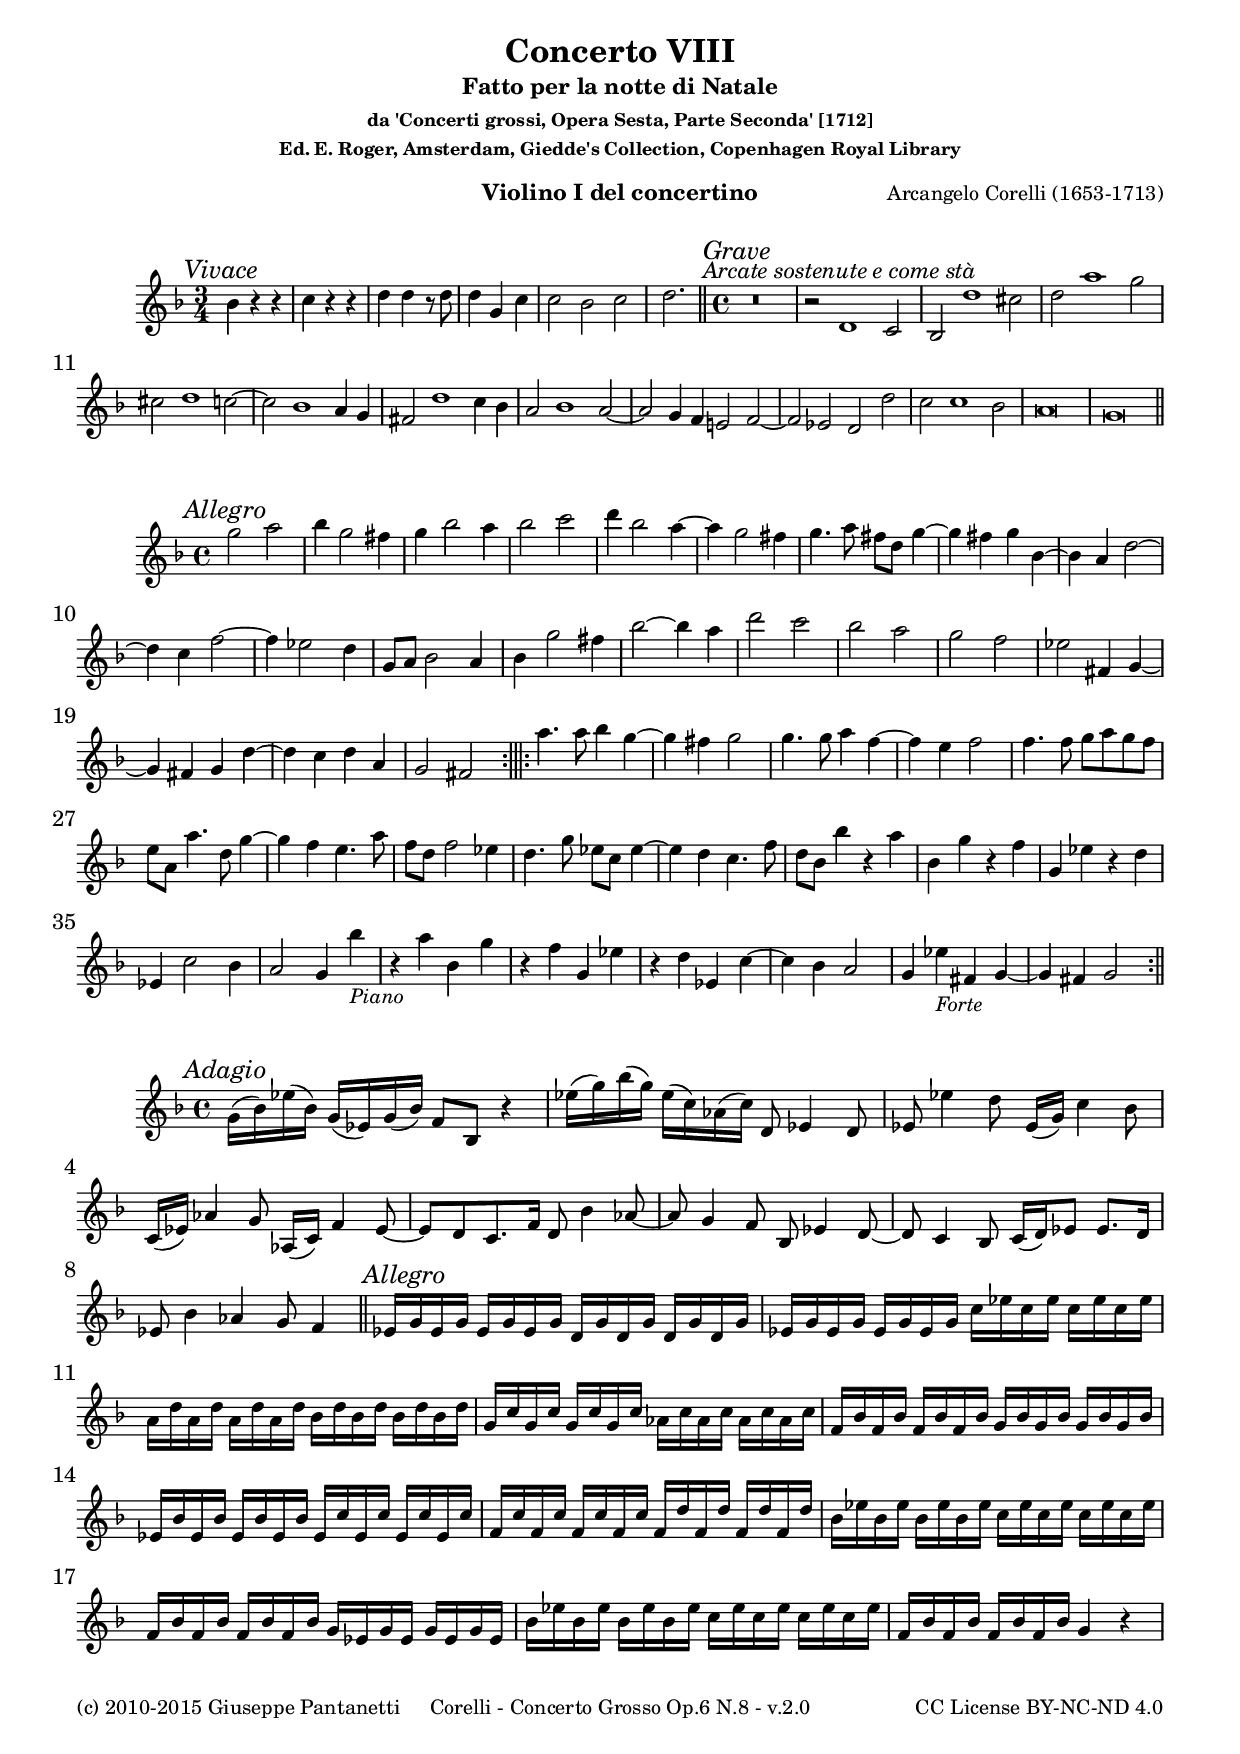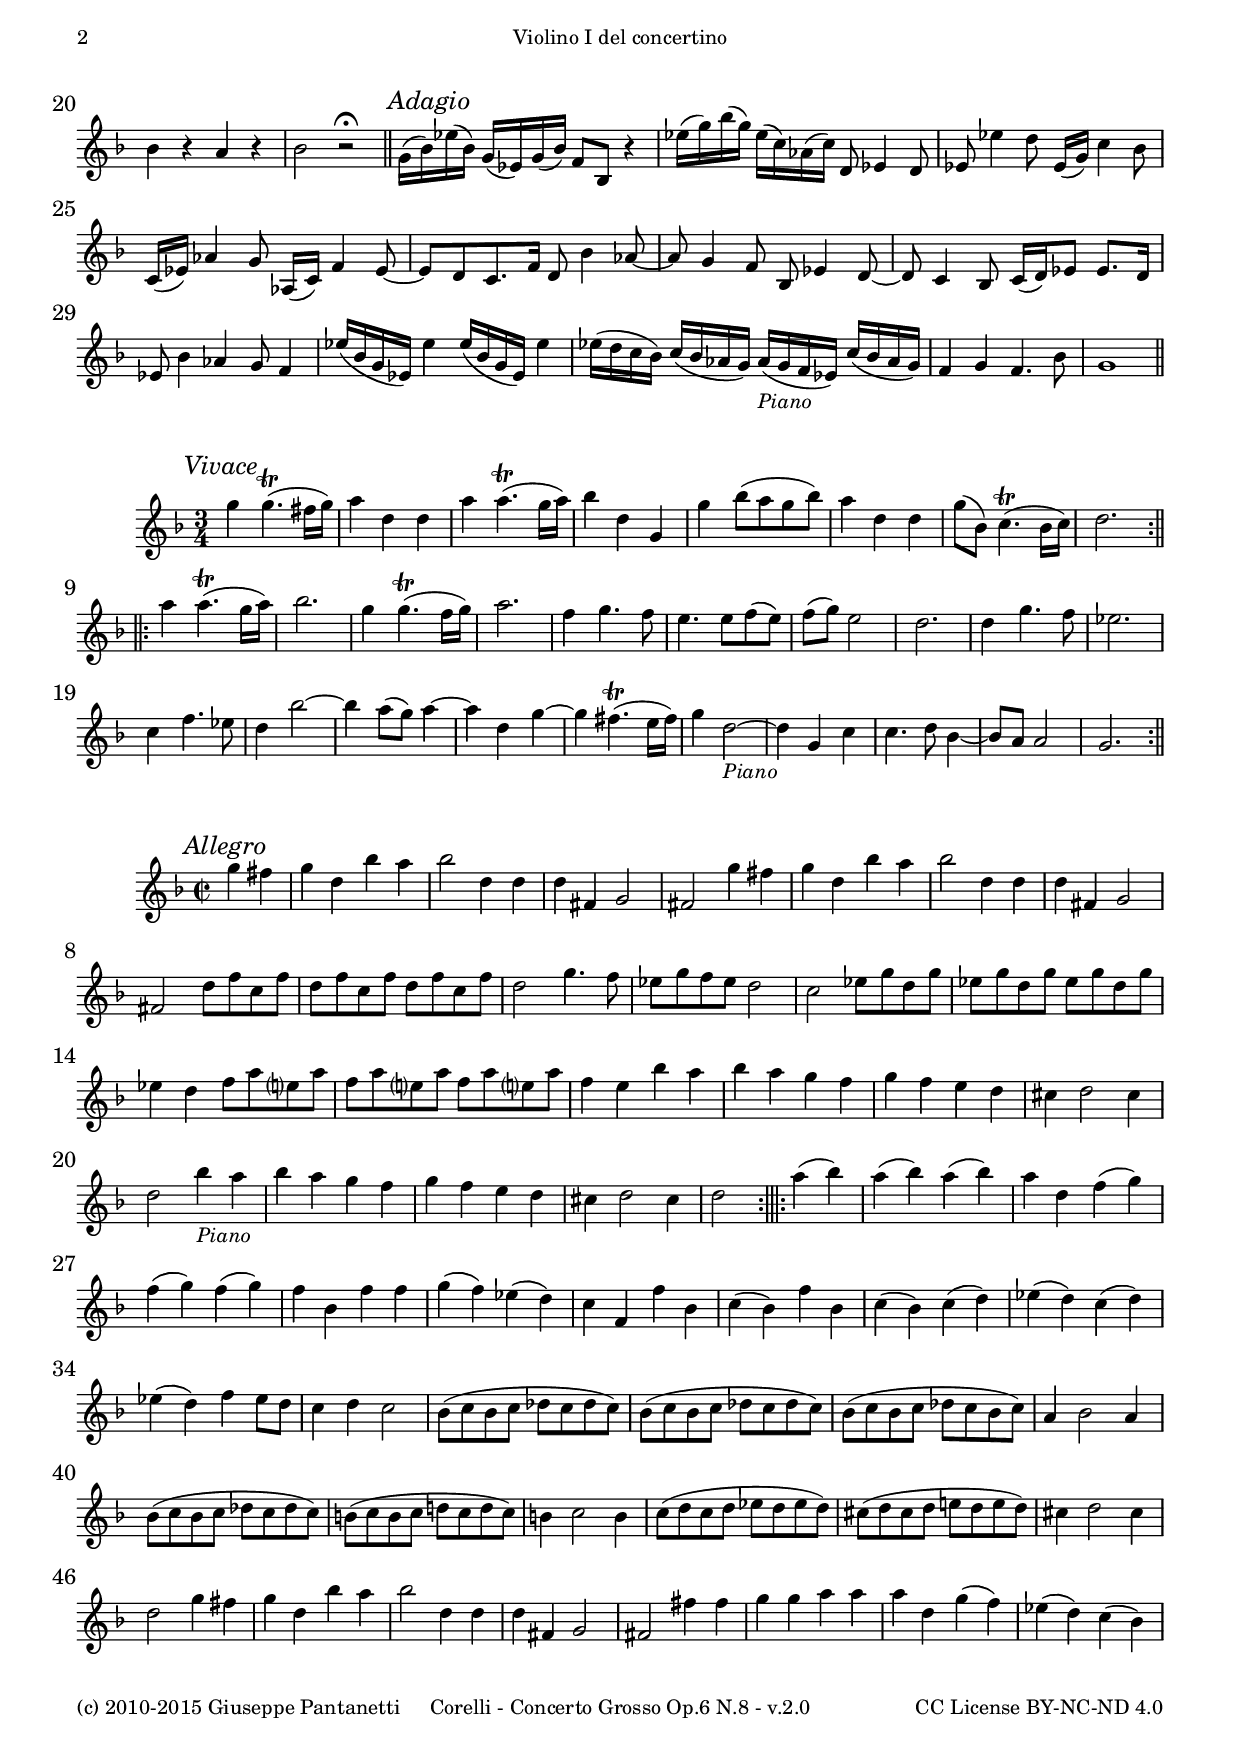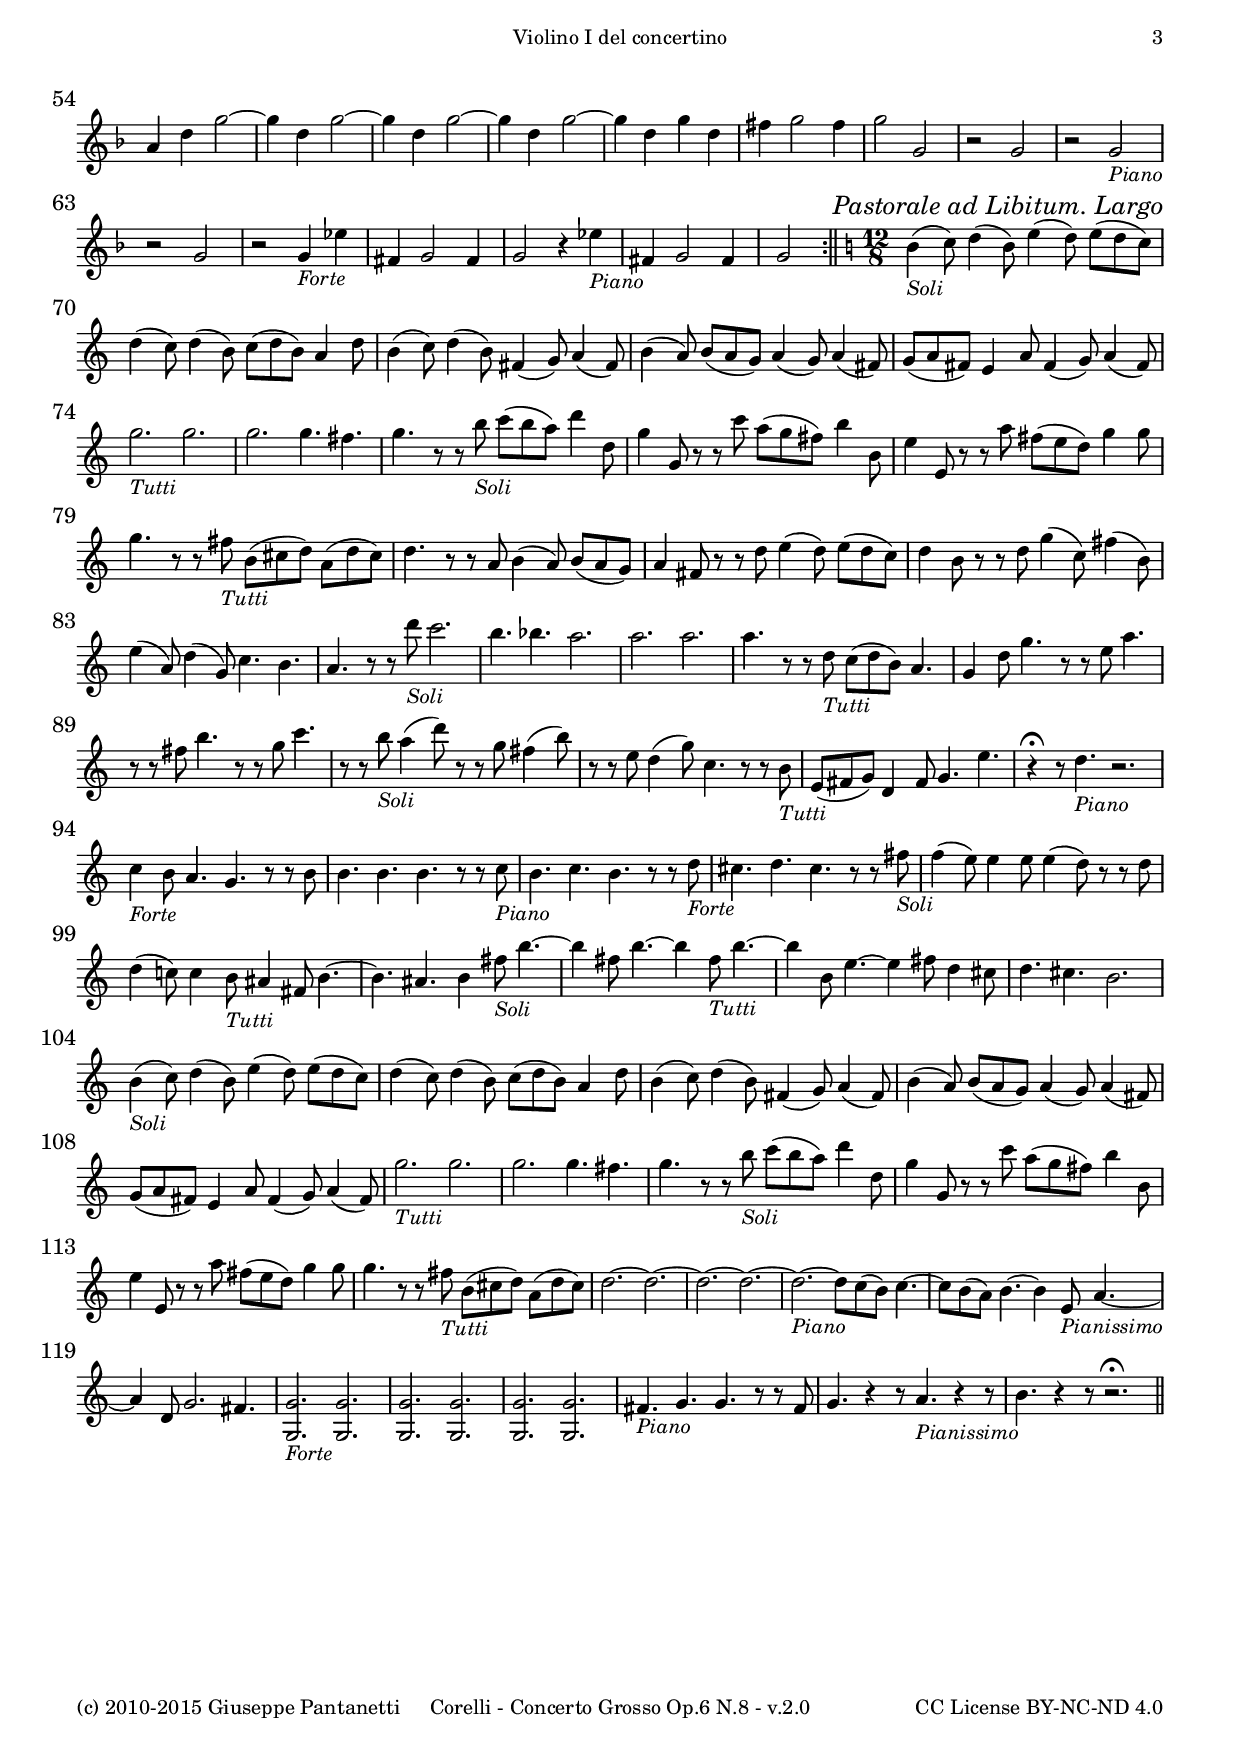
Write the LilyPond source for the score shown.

\include "corelli-op6n8_header.ly"
\include "corelli-op6n8_utilities.ly"
#(set-global-staff-size 17.6)

\paper  {
	auto-first-page-number = ##t
}

\layout {
	\context { \Score skipBars = ##t }
}

vlIvivace = \relative c'' { 
	\global
	\time 3/4
	\key d \minor
	\clef treble

	bes4 r r |
	c r r |
	d d r8 d |
	d4 g, c |
	\set Score.measureLength = #(ly:make-moment 6 4)
	c2 bes c |
	\set Score.measureLength = #(ly:make-moment 3 4)
	d2. | \bar "||"
}

vlIgrave = \relative c' { 
	\global
	\clef treble
	\time 4/4
	\set Score.measureLength = #(ly:make-moment 4 2)

	r\breve |
	r2 d1 c2 |
	bes2 d'1 cis2 |
	d a'1 g2 |
	cis, d1 c2~ |
	c bes1 a4 g |
	fis2 d'1 c4 bes | 
	a2 bes1 a2~ |
	a g4 f e!2 f~ |
	f ees d d' |
	c c1 bes2 |
	a\breve |
	g\breve | \bar "|."
}

vlIallegro = \relative c'' { 
	\global
	\clef treble
	\key d \minor
	\time 4/4
	\set Score.measureLength = #(ly:make-moment 4 4)
	
	g'2 a |
	bes4 g2 fis4 |
	g bes2 a4 |
	bes2 c |
	d4 bes2 a4~ |

	a g2 fis4 |
	g4. a8 fis d g4~ |
	g fis g bes,~ |
	bes a d2~ |
	d4 c f2~ |
	f4 ees2 d4 |
	g,8 a bes2 a4 |
	bes g'2 fis4 |
	bes2~ bes4 a |
	
	d2 c |
	bes a |
	g f |
	ees fis,4 g~ |
	g fis g d'~ |
	d c d a |
	g2 fis \bar ":|.|:"
	a'4. a8 bes4 g~ |
	g fis g2 |
	g4. g8 a4 f~ |
	
	f e f2 |
	f4. f8 g a g f |
	e a, a'4. d,8 g4~ |
	g f e4. a8 |
	f d f2 ees4 |
	d4. g8 ees c ees4~ |
	ees d c4. f8 |
	
	d bes bes'4 r a |
	bes, g' r f |
	g, ees' r d |
	ees, c'2 bes4 |
	a2 g4 bes'_\piano |
	r a bes, g' |
	r f g, ees' |
	r d ees, c'~ |
	c bes a2 |
	
	g4 ees'_\forte fis, g~ |
	g fis g2 \bar ":|"
}

vlIadagio = \relative c'' { 
	\global

	g16( bes) ees( bes) g( ees) g( bes) f8 bes, r4 |
	ees'16( g) bes( g) ees( c) aes( c) d,8 ees4 d8 |

	ees8 ees'4 d8 ees,16( g) c4 bes8 |
	c,16( ees) aes4 g8 aes,16( c) f4 ees8~ |
	ees8[ d8 c8. f16] d8 bes'4 aes8~ |
	aes8 g4 f8 bes, ees4 d8~ |
	d8 c4 bes8 c16( d) ees8 ees8. d16 |
	ees8 bes'4 aes g8 f4 |
}

vlIallegroII = \relative c' { 
	\global

	<< {\repeat unfold 4 { ees16 g }} {\tupla} >> << {\repeat unfold 4 { d16 g }} {\tupla} >>|
	<< {\repeat unfold 4 { ees16 g }} {\tupla} >> << {\repeat unfold 4 { c ees }} {\tupla} >> |

	<< {a, d \repeat unfold 3 { a d }} {\tupla} >> << {\repeat unfold 4 { bes d }} {\tupla} >> |
	<< {g, c \repeat unfold 3 { g c }} {\tupla} >> << {\repeat unfold 4 { aes c }} {\tupla} >> |
	<< {f, bes \repeat unfold 3 { f bes }} {\tupla} >> << {\repeat unfold 4 { g bes }} {\tupla} >> |

	<< {\repeat unfold 4 { ees, bes' }} {\tupla} >> << {\repeat unfold 4 { ees, c' }} {\tupla} >> |
	<< {\repeat unfold 4 { f, c' }} {\tupla} >> << {\repeat unfold 4 { f, d' }} {\tupla} >> |
	<< {\repeat unfold 4 { bes ees }} {\tupla} >> << {\repeat unfold 4 { c ees }} {\tupla} >> |
		
	<< {f, bes \repeat unfold 3 { f bes }} {\tupla} >> << {\repeat unfold 4 { g ees }} {\tupla} >> |
	<< {bes' ees \repeat unfold 3 { bes ees }} {\tupla} >> << {\repeat unfold 4 { c ees }} {\tupla} >> |
	<< {f, bes \repeat unfold 3 { f bes }} {\tupla} >> g4 r |

	bes r a r |
	bes2 r\fermata | \bar "||"
}

vlIadagioII = {
	\vlIadagio 
	\relative c'' { \repeat unfold 2 { ees16( bes g ees) ees'4 } | 
	ees16( d c bes) c( bes aes g) aes_\piano( g f ees) c'(bes aes g) |
	f4 g f4. bes8 |
	g1 | } \bar "|."
}

vlIvivaceII = \relative c'' { 
	\global
	\key d \minor
	\time 3/4

	g'4 g4.\trill( fis16 g) |
	a4 d, d |
	a' a4.\trill( g16 a) |
	bes4 d, g, |
	g' bes8( a g bes) |
	a4 d, d |
	g8( bes,) c4.\trill( bes16 c) |
	d2. | \bar ":|.|:"

	a'4 a4.\trill( g16 a) |
	bes2. |
	g4 g4.\trill( f16 g) |
	a2. |
	f4 g4. f8 |
	e4. e8[ f( e)] |
	f( g) e2 |
	d2. |
	d4 g4. f8 |
	ees2. |
	c4 f4. ees8 |
	d4 bes'2~ |
	bes4 a8( g) a4~ |
	a d, g~ |
	g fis4.\trill( e16 fis) |
	g4 d2~_\piano |
	d4 g, c |
	c4. d8 bes4~ |
	bes8 a a2 |
	g2. \bar ":|.|:"
}

vlIallegroIII = \relative c'' {
	\global
	\key d \minor
	\time 2/2

	\partial 4*2 \repeat unfold 2 { g'4 fis |
	g d bes' a |
	
	bes2 d,4 d |
	d fis, g2 |
	fis } \repeat unfold 3 { d'8 f c f } |

	d2 g4. f8 |
	ees8 g f ees d2 |
	c \repeat unfold 3 { ees8 g d g } |
	ees4 d \repeat unfold 3 { f8 a e? a } |
	f4 e 
	<< \repeat unfold 2 {bes' a | 
	bes a g f | 
	g f e d |
	cis d2 cis4 |
	d2 } {s2 s1 s1 s1 s2 s4_\piano s4 s1 s1 s1 s2 }>> \bar ":|.|:"

	\repeat unfold 3 {a'4( bes) } |
	a d, \repeat unfold 3 {f( g)} |
	f bes, f' f |
	g(  f) ees( d) |
	c f, \repeat unfold 2 {f' bes, c( bes) } 
	\repeat unfold 2 {c( d) ees( d)} f ees8 d |
	c4 d c2 |
	\repeat unfold 2 { bes8( c bes c des8 c des c) } |
	bes8( c bes c des c bes c) |
	a4 bes2 a4 |
	bes8( c bes c des c des c) |
	b8( c b c d! c d c) |
	b4 c2 b4 |
	c8( d c d ees d ees d) |
	cis8( d cis d e! d e d) |
	cis4 d2 cis4|
	d2 g4 fis |
	g d bes' a |
	bes2 d,4 d |
	d fis, g2 |
	fis2 fis'4  fis |
	g g a a |
	a d, g( f) |
	ees( d) c( bes) |
	a \repeat unfold 4 { d g2~ g4 } d g d |
	fis g2 fis4 |
	g2 << \repeat unfold 4 {g,2 r} {\repeat unfold 4 {s2} s2_\piano s1 s2 }>>
	g4_\forte ees' |
	fis, g2 fis4 |
	g2 r4 ees'_\piano |
        fis, g2 fis4 |
	\set Score.measureLength = #(ly:make-moment 2 4)
        g2 \bar ":|" 
}

vlIpastoralepiece = \relative c'' {
	b4(_\soli c8) d4( b8) e4( d8) e8( d c) |
	d4( c8) d4( b8) c( d b) a4 d8 |
	
	b4( c8) d4( b8) fis4( g8) a4( fis8)
	b4( a8) b( a g) a4( g8) a4( fis8) |
	g( a fis) e4 a8 fis4( g8) a4( fis8) |
	g'2._\tutti g2. |
	g2. g4. fis |
	
	g r8 r b_\soli c( b a) d4 d,8 |
	g4 g,8 r r c' a( g fis) b4 b,8 |
	e4 e,8 r r a' fis( e d) g4 g8 |
	g4. r8 r8 fis_\tutti b,( cis d) a( d cis) |
}

vlIpastorale = \relative c'' {
	\global
	\key c \major
	\time 12/8

	\vlIpastoralepiece
	
	d4. r8 r a b4( a8) b( a g) |
	a4 fis8 r r d' e4( d8) e( d c) |
	d4 b8 r r d g4( c,8) fis4( b,8) |
	e4( a,8) d4( g,8) c4. b |
	
	a r8 r d'8_\soli c2. |
	b4. bes a2. |
	a a |
	a4. r8 r d,_\tutti c( d b) a4. |
	g4 d'8 g4. r8 r e a4. |
	r8 r fis b4. r8 r g c4. |

	r8 r b_\soli a4( d8) r r g, fis4( b8) |
	r r e, d4( g8) c,4. r8 r b_\tutti |
	e,( fis g) d4 fis8 g4. e' |
	r4^\fermata r8 d4._\piano r2. |
	c4_\forte b8 a4. g r8 r b |

	b4. b b r8 r c_\piano |
	b4. c b r8 r d_\forte |
	cis4. d cis r8 r fis_\soli |
	f4( e8) e4 e8 e4( d8) r r d |

	d4( c!8) c4 b8_\tutti ais4 fis8 b4.~ |
	b ais b4 fis'8_\soli b4.~ |
	b4 fis8 b4.~ b4 fis8_\tutti b4.~ |
	b4 b,8 e4.~ e4 fis8 d4 cis8 |

	d4. cis b2. | 	
	\vlIpastoralepiece
	d2.~ d~ |
	d~ d~ |
	d~_\piano d8 c( b) c4.~ |
	c8 b( a) b4.~ b4 e,8_\pianissimo a4.~ |
	a4 d,8 g2. fis4. |
	<<{g2._\forte} {g,2.}>>
	\repeat unfold 5 { << {g'2.} {g,2.} >> } |
	fis'4._\piano g g r8 r fis |
	g4. r4 r8 a4._\pianissimo r4 r8 |
	b4. r4 r8 r2.^\fermata \bar "|."
}


\header { instrument = "Violino I del concertino" }

\book {
	\score { { \new Staff
		\vivace \vlIvivace
		\grave \vlIgrave
	} }
	\score { { \new Staff
		\allegro \vlIallegro
	} }
	\score { { \new Staff
		\adagio \time 4/4 \key d \minor \vlIadagio \bar "||"
		\allegro \vlIallegroII
		\adagio \vlIadagioII
	} }
	\score { { \new Staff
		\vivace \vlIvivaceII
	} }
	\score { { \new Staff
		\allegro \vlIallegroIII
		\pastorale \vlIpastorale
	} }
}
